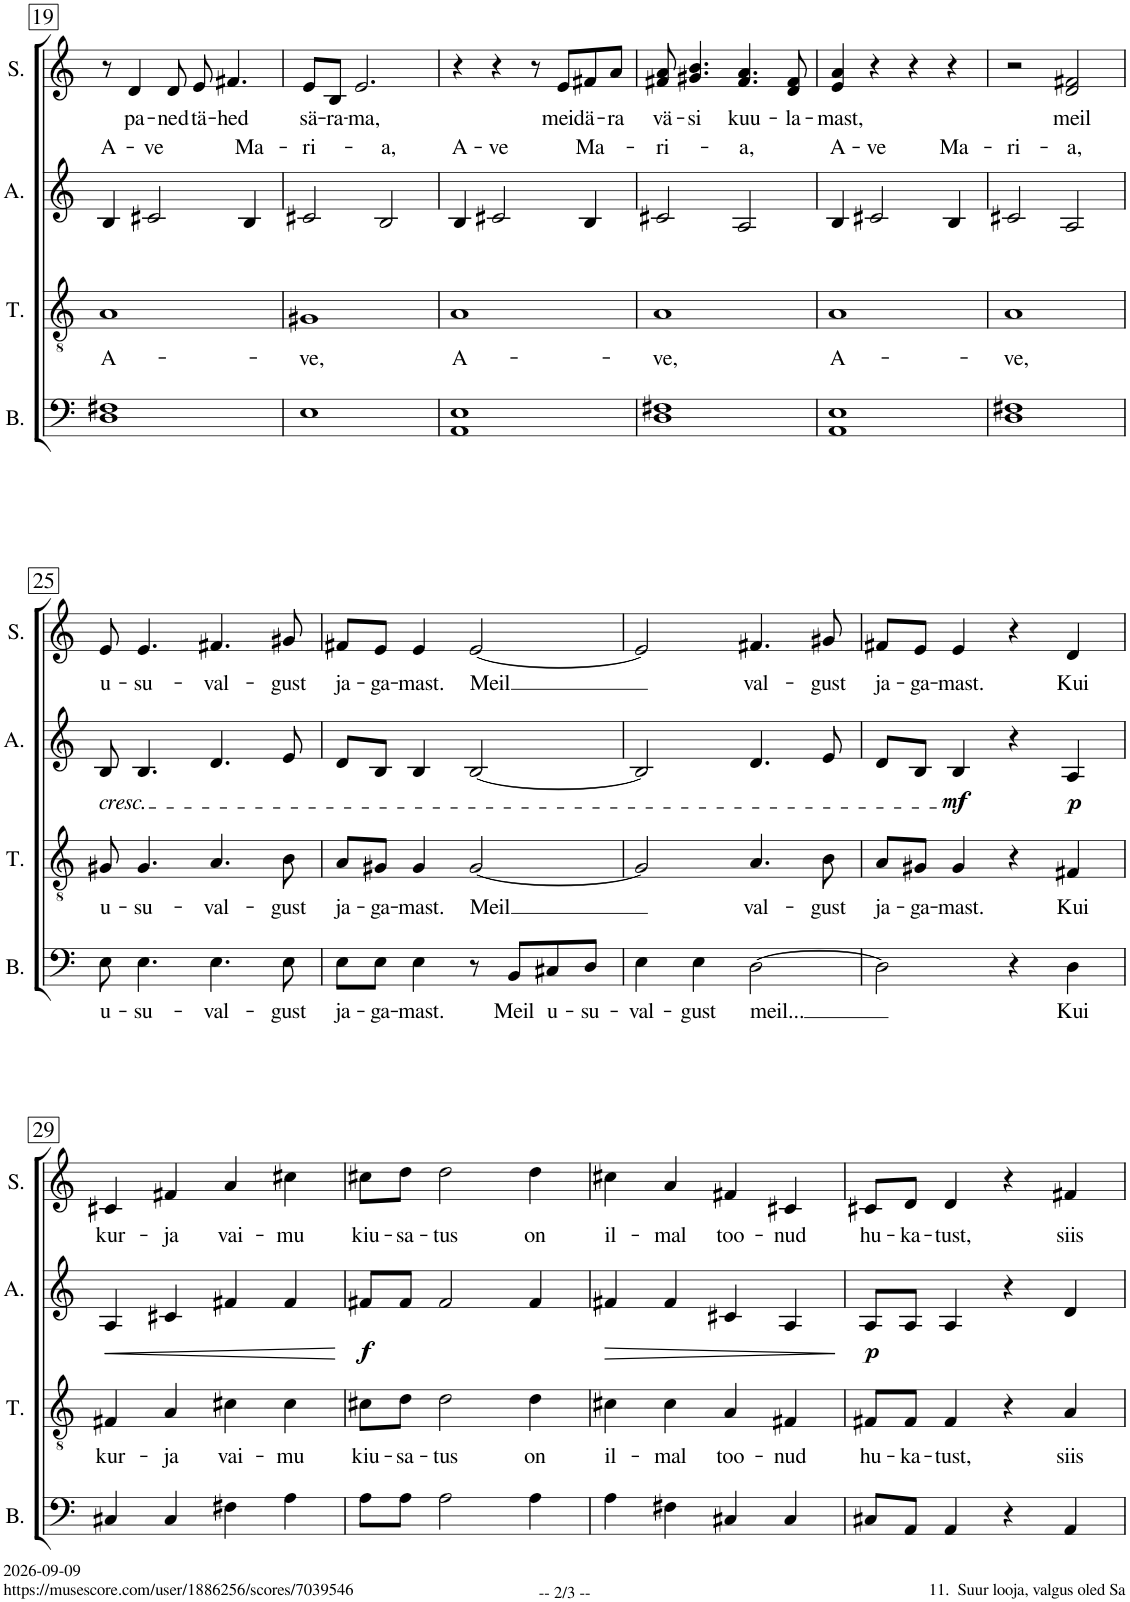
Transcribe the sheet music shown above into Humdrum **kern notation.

**kern	**text	**kern	**text	**dynam	**kern	**text	**kern	**text
*part4	*part4	*part3	*part3	*part3	*part2	*part2	*part1	*part1
*staff4	*staff4	*staff3	*staff3	*staff3	*staff2	*staff2	*staff1	*staff1
*I"Bass	*	*I"Tenor	*	*	*I"Alto	*	*I"Soprano	*
*I'B.	*	*I'T.	*	*	*I'A.	*	*I'S.	*
!!LO:PB:g=z
*clefF4	*	*clefGv2	*	*	*clefG2	*	*clefG2	*
*	*	*	*	*	*Trd1c2	*	*	*
*k[]	*	*k[]	*	*	*k[]	*	*k[]	*
*M2/2	*	*M2/2	*	*	*M2/2	*	*M2/2	*
*met(c|)	*	*met(c|)	*	*	*met(c|)	*	*met(c|)	*
=19	=19	=19	=19	=19	=19	=19	=19	=19
!	!LO:LY:b	!	!LO:LY:b	!	!	!LO:LY:a	!	!
*^	*	*	*	*	*	*	*	*
1F#X	1D	-A-	1A	-A-	.	4B/	-A-	8r	.
!	!	!	!	!	!	!	!	!	!LO:LY:b
.	.	.	.	.	.	.	.	4d/	pa-
!	!	!	!	!	!	!	!LO:LY:a	!	!
.	.	.	.	.	.	2c#X/	-ve	.	.
!	!	!	!	!	!	!	!	!	!LO:LY:b
.	.	.	.	.	.	.	.	8d/	-ned
!	!	!	!	!	!	!	!	!	!LO:LY:b
.	.	.	.	.	.	.	.	8e/	tä-
!	!	!	!	!	!	!	!	!	!LO:LY:b
.	.	.	.	.	.	.	.	4.f#X/	-hed
!	!	!	!	!	!	!	!LO:LY:a	!	!
.	.	.	.	.	.	4B/	Ma-	.	.
*v	*v	*	*	*	*	*	*	*	*
=20	=20	=20	=20	=20	=20	=20	=20	=20
!	!LO:LY:b	!	!LO:LY:b	!	!	!LO:LY:a	!	!LO:LY:b
1E	-ve,	1G#X	-ve,	.	2c#X/	-ri-	8e/L	sä-
!	!	!	!	!	!	!	!	!LO:LY:b
.	.	.	.	.	.	.	8B/J	-ra-
!	!	!	!	!	!	!	!	!LO:LY:b
.	.	.	.	.	.	.	2.e/	-ma,
!	!	!	!	!	!	!LO:LY:a	!	!
.	.	.	.	.	2B/	-a,	.	.
=21	=21	=21	=21	=21	=21	=21	=21	=21
!	!LO:LY:b	!	!LO:LY:b	!	!	!LO:LY:a	!	!
*^	*	*	*	*	*	*	*	*
1E	1AA	-A-	1A	-A-	.	4B/	-A-	4r	.
!	!	!	!	!	!	!	!LO:LY:a	!	!
.	.	.	.	.	.	2c#X/	-ve	4r	.
.	.	.	.	.	.	.	.	8r	.
!	!	!	!	!	!	!	!	!	!LO:LY:b
.	.	.	.	.	.	.	.	8e/L	meid
!	!	!	!	!	!	!	!LO:LY:a	!	!LO:LY:b
.	.	.	.	.	.	4B/	Ma-	8f#X/	ä-
!	!	!	!	!	!	!	!	!	!LO:LY:b
.	.	.	.	.	.	.	.	8a/J	-ra
=22	=22	=22	=22	=22	=22	=22	=22	=22	=22
!	!	!LO:LY:b	!	!LO:LY:b	!	!	!LO:LY:a	!	!LO:LY:b
1F#X	1D	-ve,	1A	-ve,	.	2c#X/	-ri-	8f#X/ 8a/	vä-
!	!	!	!	!	!	!	!	!	!LO:LY:b
.	.	.	.	.	.	.	.	4.g#X/ 4.b/	-si
!	!	!	!	!	!	!	!LO:LY:a	!	!LO:LY:b
.	.	.	.	.	.	2A/	-a,	4.f#/ 4.a/	kuu-
!	!	!	!	!	!	!	!	!	!LO:LY:b
.	.	.	.	.	.	.	.	8d/ 8f#/	-la-
=23	=23	=23	=23	=23	=23	=23	=23	=23	=23
!	!	!LO:LY:b	!	!LO:LY:b	!	!	!LO:LY:a	!	!LO:LY:b
1E	1AA	-A-	1A	-A-	.	4B/	-A-	4e/ 4a/	-mast,
!	!	!	!	!	!	!	!LO:LY:a	!	!
.	.	.	.	.	.	2c#X/	-ve	4r	.
.	.	.	.	.	.	.	.	4r	.
!	!	!	!	!	!	!	!LO:LY:a	!	!
.	.	.	.	.	.	4B/	Ma-	4r	.
=24	=24	=24	=24	=24	=24	=24	=24	=24	=24
!	!	!LO:LY:b	!	!LO:LY:b	!	!	!LO:LY:a	!	!
1F#X	1D	-ve,	1A	-ve,	.	2c#X/	-ri-	2r	.
!	!	!	!	!	!	!	!LO:LY:a	!	!LO:LY:b
.	.	.	.	.	.	2A/	-a,	2d/ 2f#X/	meil
*v	*v	*	*	*	*	*	*	*	*
!!LO:LB:g=z
=25	=25	=25	=25	=25	=25	=25	=25	=25
!	!	!LO:TX:a:i:t=cresc.	!	!	!	!	!	!
!	!LO:LY:b	!	!LO:LY:b	!	!	!LO:LY:a	!	!LO:LY:b
8E\	u-	8G#X/	u-	.	8B/	u-	8e/	u-
!	!LO:LY:b	!	!LO:LY:b	!	!	!LO:LY:a	!	!LO:LY:b
4.E\	-su-	4.G#/	-su-	.	4.B/	-su-	4.e/	-su-
!	!LO:LY:b	!	!LO:LY:b	!	!	!LO:LY:a	!	!LO:LY:b
4.E\	-val-	4.A/	-val-	.	4.d/	-val-	4.f#X/	-val-
!	!LO:LY:b	!	!LO:LY:b	!	!	!LO:LY:a	!	!LO:LY:b
8E\	-gust	8B\	-gust	.	8e/	-gust	8g#X/	-gust
=26	=26	=26	=26	=26	=26	=26	=26	=26
!	!LO:LY:b	!	!LO:LY:b	!	!	!LO:LY:a	!	!LO:LY:b
8E\L	ja-	8A/L	ja-	.	8d/L	ja-	8f#X/L	ja-
!	!LO:LY:b	!	!LO:LY:b	!	!	!LO:LY:a	!	!LO:LY:b
8E\J	-ga-	8G#X/J	-ga-	.	8B/J	-ga-	8e/J	-ga-
!	!LO:LY:b	!	!LO:LY:b	!	!	!LO:LY:a	!	!LO:LY:b
4E\	-mast.	4G#/	-mast.	.	4B/	-mast.	4e/	-mast.
!	!	!	!LO:LY:b	!	!	!LO:LY:a	!	!LO:LY:b
8r	.	[2G#/	Meil	.	[2B/	Meil	[2e/	Meil
!	!LO:LY:b	!	!	!	!	!	!	!
8BB/L	Meil	.	.	.	.	.	.	.
!	!LO:LY:b	!	!	!	!	!	!	!
8C#X/	u-	.	.	.	.	.	.	.
!	!LO:LY:b	!	!	!	!	!	!	!
8D/J	-su-	.	.	.	.	.	.	.
=27	=27	=27	=27	=27	=27	=27	=27	=27
!	!LO:LY:b	!	!	!	!	!	!	!
4E\	-val-	2G#/]	.	.	2B/]	.	2e/]	.
!	!LO:LY:b	!	!	!	!	!	!	!
4E\	-gust	.	.	.	.	.	.	.
!	!LO:LY:b	!	!LO:LY:b	!	!	!LO:LY:a	!	!LO:LY:b
[2D\	meil...	4.A/	val-	.	4.d/	val-	4.f#X/	val-
!	!	!	!LO:LY:b	!	!	!LO:LY:a	!	!LO:LY:b
.	.	8B\	-gust	.	8e/	-gust	8g#X/	-gust
=28	=28	=28	=28	=28	=28	=28	=28	=28
!	!	!	!LO:LY:b	!	!	!LO:LY:a	!	!LO:LY:b
2D\]	.	8A/L	ja-	.	8d/L	ja-	8f#X/L	ja-
!	!	!	!LO:LY:b	!	!	!LO:LY:a	!	!LO:LY:b
.	.	8G#X/J	-ga-	.	8B/J	-ga-	8e/J	-ga-
!	!	!	!LO:LY:b	!LO:DY:a	!	!LO:LY:a	!	!LO:LY:b
.	.	4G#/	-mast.	mf	4B/	-mast.	4e/	-mast.
4r	.	4r	.	.	4r	.	4r	.
!	!LO:LY:b	!	!LO:LY:b	!LO:DY:a	!	!LO:LY:a	!	!LO:LY:b
4D\	Kui	4F#X/	Kui	p	4A/	Kui	4d/	Kui
!!LO:LB:g=z
=29	=29	=29	=29	=29	=29	=29	=29	=29
!	!LO:LY:b	!	!LO:LY:b	!LO:HP:b	!	!LO:LY:a	!	!LO:LY:b
4C#X/	kur-	4F#X/	kur-	<	4A/	kur-	4c#X/	kur-
!	!LO:LY:b	!	!LO:LY:b	!	!	!LO:LY:a	!	!LO:LY:b
4C#/	-ja	4A/	-ja	.	4c#X/	-ja	4f#X/	-ja
!	!LO:LY:b	!	!LO:LY:b	!	!	!LO:LY:a	!	!LO:LY:b
4F#X\	vai-	4c#X\	vai-	.	4f#X/	vai-	4a/	vai-
!	!LO:LY:b	!	!LO:LY:b	!	!	!LO:LY:a	!	!LO:LY:b
4A\	-mu	4c#\	-mu	.	4f#/	-mu	4cc#X\	-mu
.	.	.	.	[	.	.	.	.
=30	=30	=30	=30	=30	=30	=30	=30	=30
!	!LO:LY:b	!	!LO:LY:b	!LO:DY:a	!	!LO:LY:a	!	!LO:LY:b
8A\L	kiu-	8c#X\L	kiu-	f	8f#X/L	kiu-	8cc#X\L	kiu-
!	!LO:LY:b	!	!LO:LY:b	!	!	!LO:LY:a	!	!LO:LY:b
8A\J	-sa-	8d\J	-sa-	.	8f#/J	-sa-	8dd\J	-sa-
!	!LO:LY:b	!	!LO:LY:b	!	!	!LO:LY:a	!	!LO:LY:b
2A\	-tus	2d\	-tus	.	2f#/	-tus	2dd\	-tus
!	!LO:LY:b	!	!LO:LY:b	!	!	!LO:LY:a	!	!LO:LY:b
4A\	on	4d\	on	.	4f#/	on	4dd\	on
=31	=31	=31	=31	=31	=31	=31	=31	=31
!	!LO:LY:b	!	!LO:LY:b	!LO:HP:b	!	!LO:LY:a	!	!LO:LY:b
4A\	il-	4c#X\	il-	>	4f#X/	il-	4cc#X\	il-
!	!LO:LY:b	!	!LO:LY:b	!	!	!LO:LY:a	!	!LO:LY:b
4F#X\	-mal	4c#\	-mal	.	4f#/	-mal	4a/	-mal
!	!LO:LY:b	!	!LO:LY:b	!	!	!LO:LY:a	!	!LO:LY:b
4C#X/	too-	4A/	too-	.	4c#X/	too-	4f#X/	too-
!	!LO:LY:b	!	!LO:LY:b	!	!	!LO:LY:a	!	!LO:LY:b
4C#/	-nud	4F#X/	-nud	.	4A/	-nud	4c#X/	-nud
.	.	.	.	]	.	.	.	.
=32	=32	=32	=32	=32	=32	=32	=32	=32
!	!LO:LY:b	!	!LO:LY:b	!LO:DY:a	!	!LO:LY:a	!	!LO:LY:b
8C#X/L	hu-	8F#X/L	hu-	p	8A/L	hu-	8c#X/L	hu-
!	!LO:LY:b	!	!LO:LY:b	!	!	!LO:LY:a	!	!LO:LY:b
8AA/J	-ka-	8F#/J	-ka-	.	8A/J	-ka-	8d/J	-ka-
!	!LO:LY:b	!	!LO:LY:b	!	!	!LO:LY:a	!	!LO:LY:b
4AA/	-tust,	4F#/	-tust,	.	4A/	-tust,	4d/	-tust,
4r	.	4r	.	.	4r	.	4r	.
!	!LO:LY:b	!	!LO:LY:b	!	!	!LO:LY:a	!	!LO:LY:b
4AA/	siis	4A/	siis	.	4d/	siis	4f#X/	siis
=	=	=	=	=	=	=	=	=
*-	*-	*-	*-	*-	*-	*-	*-	*-
